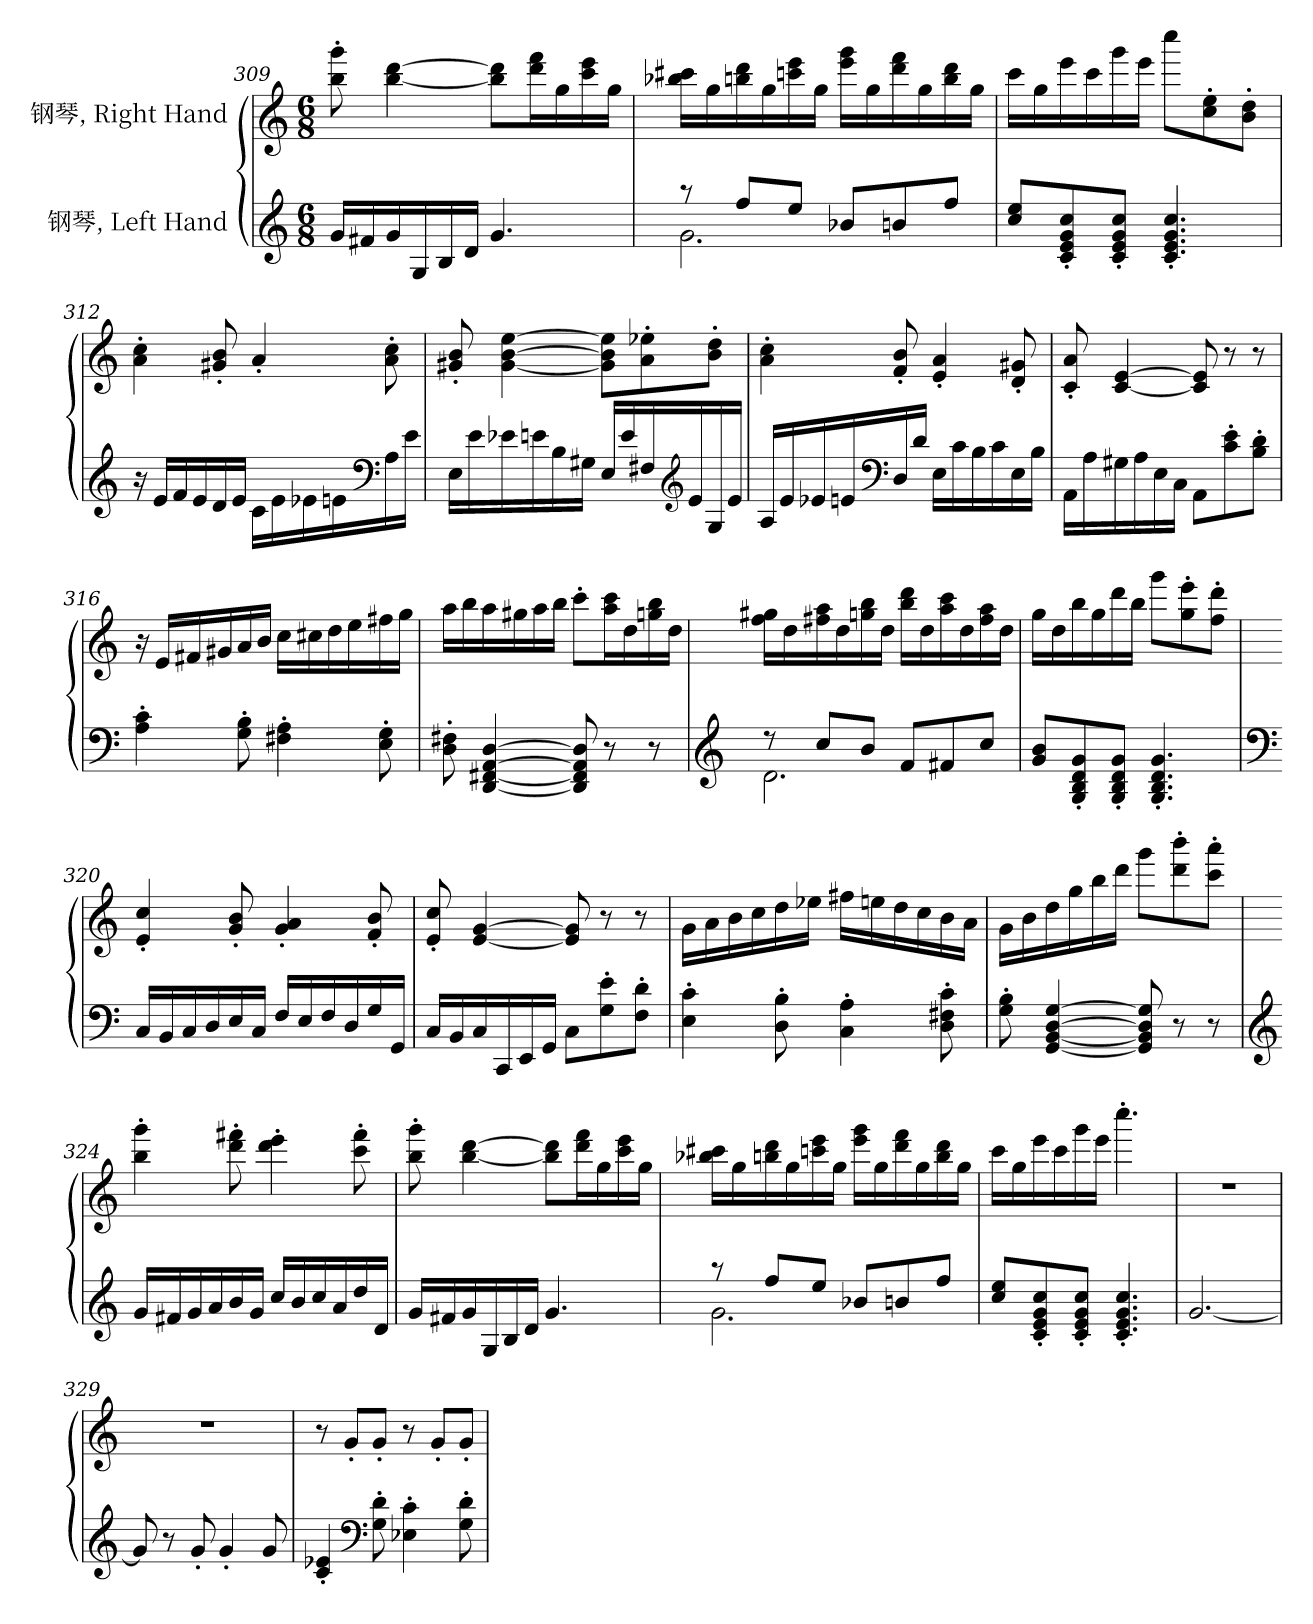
**kern	**kern
*part2	*part1
*staff2	*staff1
*I"钢琴, Left Hand	*I"钢琴, Right Hand
*clefG2	*clefG2
*k[]	*k[]
*M6/8	*M6/8
=309	=309
16g/LL	8bb\' 8ggg\'
16f#X/	.
16g/	[4bb\ [4ddd\
16G/	.
16B/	.
16d/JJ	.
4.g/	8bb\] 8ddd\]L
.	16ddd\ 16fff\L
.	16gg\
.	16ccc\ 16eee\
.	16gg\JJ
=310	=310
*^	*
8r	2.g\	16bb-X\ 16ccc#X\LL
.	.	16gg\
8ff/L	.	16bbn\ 16ddd\
.	.	16gg\
8ee/J	.	16cccn\ 16eee\
.	.	16gg\JJ
8b-X/L	.	16eee\ 16ggg\LL
.	.	16gg\
8bn/	.	16ddd\ 16fff\
.	.	16gg\
8ff/J	.	16bb\ 16ddd\
.	.	16gg\JJ
*v	*v	*
!!LO:LB:g=z
=311	=311
*	*MM106
8cc/ 8ee/L	16ccc\LL
.	16gg\
8c/' 8e/' 8g/' 8cc/'	16eee\
.	16ccc\
8c/' 8e/' 8g/' 8cc/'J	16ggg\
.	16eee\JJ
4.c/' 4.e/' 4.g/' 4.cc/'	8cccc\L
.	8cc\' 8ee\'
.	8b\' 8dd\'J
=312	=312
*	*MM112
16r	4a\' 4cc\'
16e/LL	.
16f/	.
16e/	.
16d/	8g#X/' 8b/'
16e/JJ	.
16c\LL	4a'/
16e\	.
16e-X\	.
16en\	.
*clefF4	*
16A\	8a\' 8cc\'
16e\JJ	.
=313	=313
16E\LL	8g#X/' 8b/'
16e\	.
16e-X\	[4g#\ [4b\ [4ee\
16en\	.
16B\	.
16G#X\JJ	.
16E/LL	8g#\] 8b\] 8ee\]L
16e/	.
16F#X/	8a\' 8ee-X\'
*clefG2	*
16e/	.
16G#/	8b\' 8dd\'J
16e/JJ	.
!!LO:PB:g=z
=314	=314
16A/LL	4a\' 4cc\'
16e/	.
16e-X/	.
16en/	.
*clefF4	*
16D/	8f/' 8b/'
16d/JJ	.
16E\LL	4e/' 4a/'
16c\	.
16B\	.
16c\	.
16E\	8d/' 8g#X/'
16B\JJ	.
=315	=315
16AA\LL	8c/' 8a/'
16A\	.
16G#X\	[4c/ [4e/
16A\	.
16E\	.
16C\JJ	.
8AA\L	8c/] 8e/]
8c\' 8e\'	8r
8B\' 8d\'J	8r
=316	=316
4A\' 4c\'	16r
.	16e/LL
.	16f#X/
.	16g#X/
8G\' 8B\'	16a/
.	16b/JJ
4F#X\' 4A\'	16cc\LL
.	16cc#X\
.	16dd\
.	16ee\
8E\' 8G\'	16ff#X\
.	16gg\JJ
!!LO:LB:g=z
=317	=317
8D\' 8F#X\'	16aa\LL
.	16bb\
[4DD/ [4FF#X/ [4AA/ [4D/	16aa\
.	16gg#X\
.	16aa\
.	16bb\JJ
8DD/] 8FF#/] 8AA/] 8D/]	8ccc'\L
8r	16aa\ 16ccc\L
.	16dd\
8r	16ggn\ 16bb\
.	16dd\JJ
=318	=318
*clefG2	*
*^	*
8r	2.d\	16ff\ 16gg#X\LL
.	.	16dd\
8cc/L	.	16ff#X\ 16aa\
.	.	16dd\
8b/J	.	16ggn\ 16bb\
.	.	16dd\JJ
8f/L	.	16bb\ 16ddd\LL
.	.	16dd\
8f#X/	.	16aa\ 16ccc\
.	.	16dd\
8cc/J	.	16ff#\ 16aa\
.	.	16dd\JJ
*v	*v	*
=319	=319
*	*MM106
8g/ 8b/L	16gg\LL
.	16dd\
8G/' 8B/' 8d/' 8g/'	16bb\
.	16gg\
8G/' 8B/' 8d/' 8g/'J	16ddd\
.	16bb\JJ
4.G/' 4.B/' 4.d/' 4.g/'	8ggg\L
.	8gg\' 8eee\'
.	8ff\' 8ddd\'J
!!LO:LB:g=z
=320	=320
*clefF4	*
*	*MM112
16C/LL	4e/' 4cc/'
16BB/	.
16C/	.
16D/	.
16E/	8g/' 8b/'
16C/JJ	.
16F/LL	4g/' 4a/'
16E/	.
16F/	.
16D/	.
16G/	8f/' 8b/'
16GG/JJ	.
=321	=321
16C/LL	8e/' 8cc/'
16BB/	.
16C/	[4e/ [4g/
16CC/	.
16EE/	.
16GG/JJ	.
8C\L	8e/] 8g/]
8G\' 8e\'	8r
8F\' 8d\'J	8r
=322	=322
4E\' 4c\'	16g\LL
.	16a\
.	16b\
.	16cc\
8D\' 8B\'	16dd\
.	16ee-X\JJ
4C\' 4A\'	16ff#X\LL
.	16een\
.	16dd\
.	16cc\
8D\' 8F#X\' 8c\'	16b\
.	16a\JJ
!!LO:LB:g=z
=323	=323
8G\' 8B\'	16g\LL
.	16b\
[4GG/ [4BB/ [4D/ [4G/	16dd\
.	16gg\
.	16bb\
.	16ddd\JJ
8GG/] 8BB/] 8D/] 8G/]	8ggg\L
8r	8ddd\' 8bbb\'
8r	8ccc\' 8aaa\'J
=324	=324
*clefG2	*
16g/LL	4bb\' 4ggg\'
16f#X/	.
16g/	.
16a/	.
16b/	8ddd\' 8fff#X\'
16g/JJ	.
16cc/LL	4ddd\' 4eee\'
16b/	.
16cc/	.
16a/	.
16dd/	8ccc\' 8fff#\'
16d/JJ	.
=325	=325
16g/LL	8bb\' 8ggg\'
16f#X/	.
16g/	[4bb\ [4ddd\
16G/	.
16B/	.
16d/JJ	.
4.g/	8bb\] 8ddd\]L
.	16ddd\ 16fff\L
.	16gg\
.	16ccc\ 16eee\
.	16gg\JJ
!!LO:LB:g=z
=326	=326
*^	*
8r	2.g\	16bb-X\ 16ccc#X\LL
.	.	16gg\
8ff/L	.	16bbn\ 16ddd\
.	.	16gg\
8ee/J	.	16cccn\ 16eee\
.	.	16gg\JJ
8b-X/L	.	16eee\ 16ggg\LL
.	.	16gg\
8bn/	.	16ddd\ 16fff\
.	.	16gg\
8ff/J	.	16bb\ 16ddd\
.	.	16gg\JJ
*v	*v	*
=327	=327
*	*MM88
8cc/ 8ee/L	16ccc\LL
.	16gg\
8c/' 8e/' 8g/' 8cc/'	16eee\
.	16ccc\
8c/' 8e/' 8g/' 8cc/'J	16ggg\
.	16eee\JJ
4.c/' 4.e/' 4.g/' 4.cc/'	4.cccc'\
=328	=328
*	*MM84
[2.g/	2.r
=329	=329
8g/]	2.r
8r	.
8g'/	.
4g'/	.
8g/	.
=330	=330
4c/' 4e-X/'	8r
.	8g'/L
*clefF4	*
8G\' 8d\'	8g'/J
4E-X\' 4c\'	8r
.	8g'/L
8G\' 8d\'	8g'/J
=	=
*-	*-
